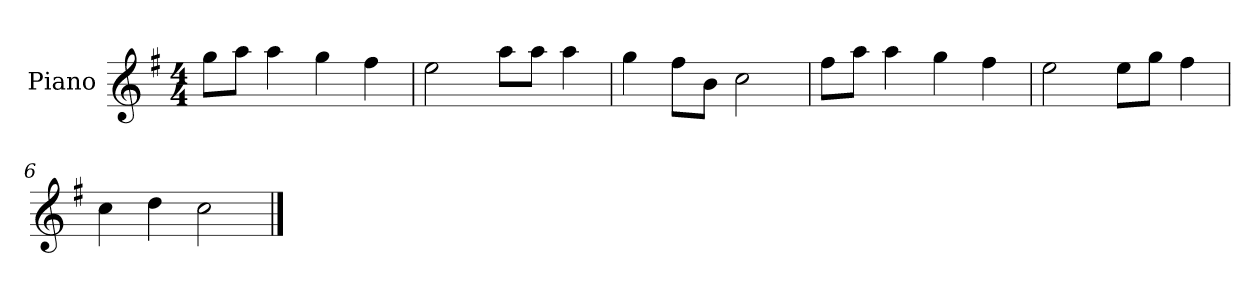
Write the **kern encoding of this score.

**kern
*part1
*staff1
*I"Piano
*I'P-no
*clefG2
*k[f#]
*M4/4
*MM90
=1
8gg\L
8aa\J
4aa\
4gg\
4ff#\
=2
2ee\
8aa\L
8aa\J
4aa\
=3
4gg\
8ff#\L
8b\J
2cc\
=4
8ff#\L
8aa\J
4aa\
4gg\
4ff#\
=5
2ee\
8ee\L
8gg\J
4ff#\
=6
4cc\
4dd\
2cc\
==
*-
